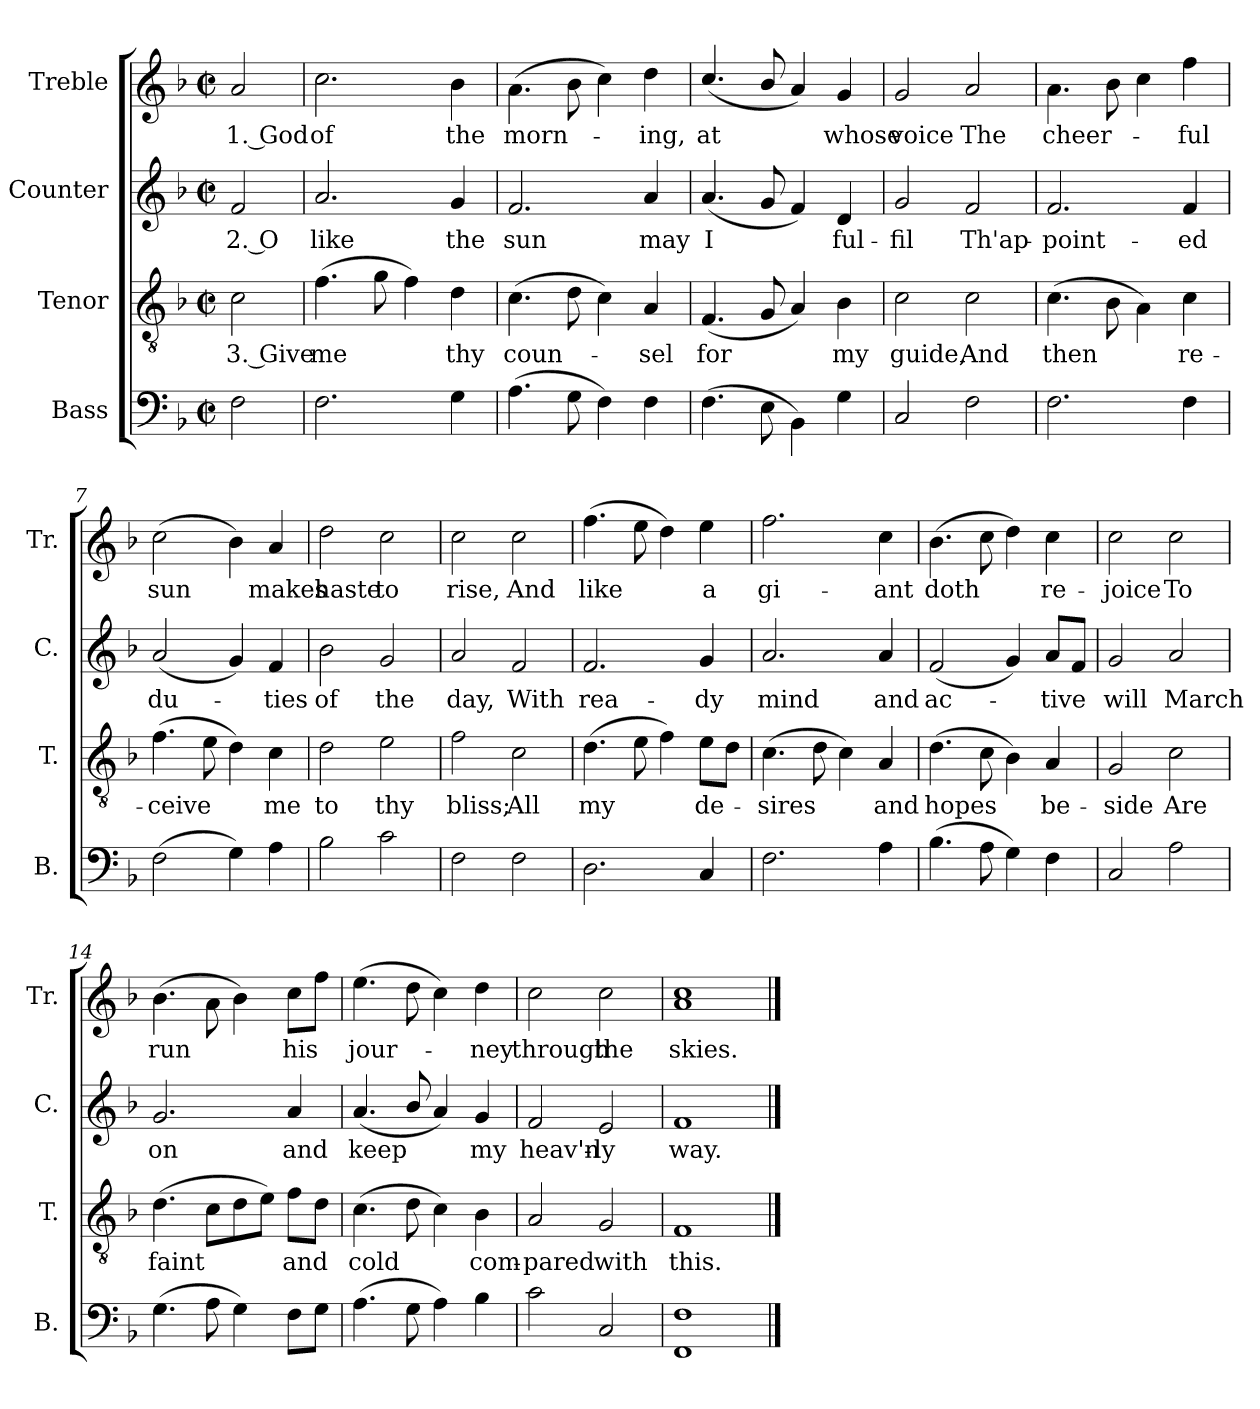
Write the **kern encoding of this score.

**kern	**kern	**text	**kern	**text	**kern	**text
*part4	*part3	*part3	*part2	*part2	*part1	*part1
*staff4	*staff3	*staff3	*staff2	*staff2	*staff1	*staff1
*I"Bass	*I"Tenor	*	*I"Counter	*	*I"Treble	*
*I'B.	*I'T.	*	*I'C.	*	*I'Tr.	*
*clefF4	*clefGv2	*	*clefG2	*	*clefG2	*
*k[b-]	*k[b-]	*	*k[b-]	*	*k[b-]	*
*M2/2	*M2/2	*	*M2/2	*	*M2/2	*
*met(c|)	*met(c|)	*	*met(c|)	*	*met(c|)	*
*MM100	*MM100	*	*MM100	*	*MM100	*
=1	=1	=1	=1	=1	=1	=1
!	!	!LO:LY:b	!	!LO:LY:b	!	!LO:LY:b
2F!\	2c!\	3. Give	2f!/	2. O	2a!/	1. God
=2	=2	=2	=2	=2	=2	=2
!	!	!LO:LY:b	!	!LO:LY:b	!	!LO:LY:b
2.F!\	(>4.f!\	me	2.a!/	like	2.cc!\	of
.	8g!\	.	.	.	.	.
.	4f!\)	.	.	.	.	.
!	!	!LO:LY:b	!	!LO:LY:b	!	!LO:LY:b
4G!\	4d!\	thy	4g!/	the	4b-!\	the
=3	=3	=3	=3	=3	=3	=3
!	!	!LO:LY:b	!	!LO:LY:b	!	!LO:LY:b
(>4.A!\	(>4.c!\	coun-	2.f!/	sun	(>4.a!\	morn-
8G!\	8d!\	.	.	.	8b-!\	.
4F!\)	4c!\)	.	.	.	4cc!\)	.
!	!	!LO:LY:b	!	!LO:LY:b	!	!LO:LY:b
4F!\	4A!/	-sel	4a!/	may	4dd!\	-ing,
=4	=4	=4	=4	=4	=4	=4
!	!	!LO:LY:b	!	!LO:LY:b	!	!LO:LY:b
(>4.F!\	(<4.F!/	for	(<4.a!/	I	(<4.cc!/	at
8E!\	8G!/	.	8g!/	.	8b-!/	.
4BB-!\)	4A!/)	.	4f!/)	.	4a!/)	.
!	!	!LO:LY:b	!	!LO:LY:b	!	!LO:LY:b
4G!\	4B-!\	my	4d!/	ful-	4g!/	whose
=5	=5	=5	=5	=5	=5	=5
!	!	!LO:LY:b	!	!LO:LY:b	!	!LO:LY:b
2C!/	2c!\	guide,	2g!/	-fil	2g!/	voice
!	!	!LO:LY:b	!	!LO:LY:b	!	!LO:LY:b
2F!\	2c!\	And	2f!/	Th'ap-	2a!/	The
=6	=6	=6	=6	=6	=6	=6
!	!	!LO:LY:b	!	!LO:LY:b	!	!LO:LY:b
2.F!\	(>4.c!\	then	2.f!/	-point-	4.a!\	cheer-
.	8B-!\	.	.	.	8b-!\	.
.	4A!\)	.	.	.	4cc!\	.
!	!	!LO:LY:b	!	!LO:LY:b	!	!LO:LY:b
4F!\	4c!\	re-	4f!/	-ed	4ff!\	-ful
=7	=7	=7	=7	=7	=7	=7
!	!	!LO:LY:b	!	!LO:LY:b	!	!LO:LY:b
(>2F!\	(>4.f!\	-ceive	(<2a!/	du-	(>2cc!\	sun
.	8e!\	.	.	.	.	.
4G!\)	4d!\)	.	4g!/)	.	4b-!\)	.
!	!	!LO:LY:b	!	!LO:LY:b	!	!LO:LY:b
4A!\	4c!\	me	4f!/	-ties	4a!/	makes
=8	=8	=8	=8	=8	=8	=8
!	!	!LO:LY:b	!	!LO:LY:b	!	!LO:LY:b
2B-!\	2d!\	to	2b-!\	of	2dd!\	haste
!	!	!LO:LY:b	!	!LO:LY:b	!	!LO:LY:b
2c!\	2e!\	thy	2g!/	the	2cc!\	to
=9	=9	=9	=9	=9	=9	=9
!	!	!LO:LY:b	!	!LO:LY:b	!	!LO:LY:b
2F!\	2f!\	bliss;	2a!/	day,	2cc!\	rise,
!	!	!LO:LY:b	!	!LO:LY:b	!	!LO:LY:b
2F!\	2c!\	All	2f!/	With	2cc!\	And
!!LO:LB:g=z
=10	=10	=10	=10	=10	=10	=10
!	!	!LO:LY:b	!	!LO:LY:b	!	!LO:LY:b
2.D!\	(>4.d!\	my	2.f!/	rea-	(>4.ff!\	like
.	8e!\	.	.	.	8ee!\	.
.	4f!\)	.	.	.	4dd!\)	.
!	!	!LO:LY:b	!	!LO:LY:b	!	!LO:LY:b
4C!/	8e!\L	de-	4g!/	-dy	4ee!\	a
.	8d!\J	.	.	.	.	.
=11	=11	=11	=11	=11	=11	=11
!	!	!LO:LY:b	!	!LO:LY:b	!	!LO:LY:b
2.F!\	(>4.c!\	-sires	2.a!/	mind	2.ff!\	gi-
.	8d!\	.	.	.	.	.
.	4c!\)	.	.	.	.	.
!	!	!LO:LY:b	!	!LO:LY:b	!	!LO:LY:b
4A!\	4A!/	and	4a!/	and	4cc!\	-ant
=12	=12	=12	=12	=12	=12	=12
!	!	!LO:LY:b	!	!LO:LY:b	!	!LO:LY:b
(>4.B-!\	(>4.d!\	hopes	(<2f!/	ac-	(>4.b-!\	doth
8A!\	8c!\	.	.	.	8cc!\	.
4G!\)	4B-!\)	.	4g!/)	.	4dd!\)	.
!	!	!LO:LY:b	!	!LO:LY:b	!	!LO:LY:b
4F!\	4A!/	be-	8a!/L	-tive	4cc!\	re-
.	.	.	8f!/J	.	.	.
=13	=13	=13	=13	=13	=13	=13
!	!	!LO:LY:b	!	!LO:LY:b	!	!LO:LY:b
2C!/	2G!/	-side	2g!/	will	2cc!\	-joice
!	!	!LO:LY:b	!	!LO:LY:b	!	!LO:LY:b
2A!\	2c!\	Are	2a!/	March	2cc!\	To
=14	=14	=14	=14	=14	=14	=14
!	!	!LO:LY:b	!	!LO:LY:b	!	!LO:LY:b
(>4.G!\	(>4.d!\	faint	2.g!/	on	(>4.b-!\	run
8A!\	8c!\L	.	.	.	8a!\	.
4G!\)	8d!\	.	.	.	4b-!\)	.
.	8e!\J)	.	.	.	.	.
!	!	!LO:LY:b	!	!LO:LY:b	!	!LO:LY:b
8F!\L	8f!\L	and	4a!/	and	8cc!\L	his
8G!\J	8d!\J	.	.	.	8ff!\J	.
=15	=15	=15	=15	=15	=15	=15
!	!	!LO:LY:b	!	!LO:LY:b	!	!LO:LY:b
(>4.A!\	(>4.c!\	cold	(<4.a!/	keep	(>4.ee!\	jour-
8G!\	8d!\	.	8b-!/	.	8dd!\	.
4A!\)	4c!\)	.	4a!/)	.	4cc!\)	.
!	!	!LO:LY:b	!	!LO:LY:b	!	!LO:LY:b
4B-!\	4B-!\	com-	4g!/	my	4dd!\	-ney
=16	=16	=16	=16	=16	=16	=16
!	!	!LO:LY:b	!	!LO:LY:b	!	!LO:LY:b
2c!\	2A!/	-pared	2f!/	heav'n-	2cc!\	through
!	!	!LO:LY:b	!	!LO:LY:b	!	!LO:LY:b
2C!/	2G!/	with	2e!/	-ly	2cc!\	the
=17	=17	=17	=17	=17	=17	=17
!	!	!LO:LY:b	!	!LO:LY:b	!	!LO:LY:b
1FF! 1F!	1F!	this.	1f!	way.	1a! 1cc!	skies.
==	==	==	==	==	==	==
*-	*-	*-	*-	*-	*-	*-
